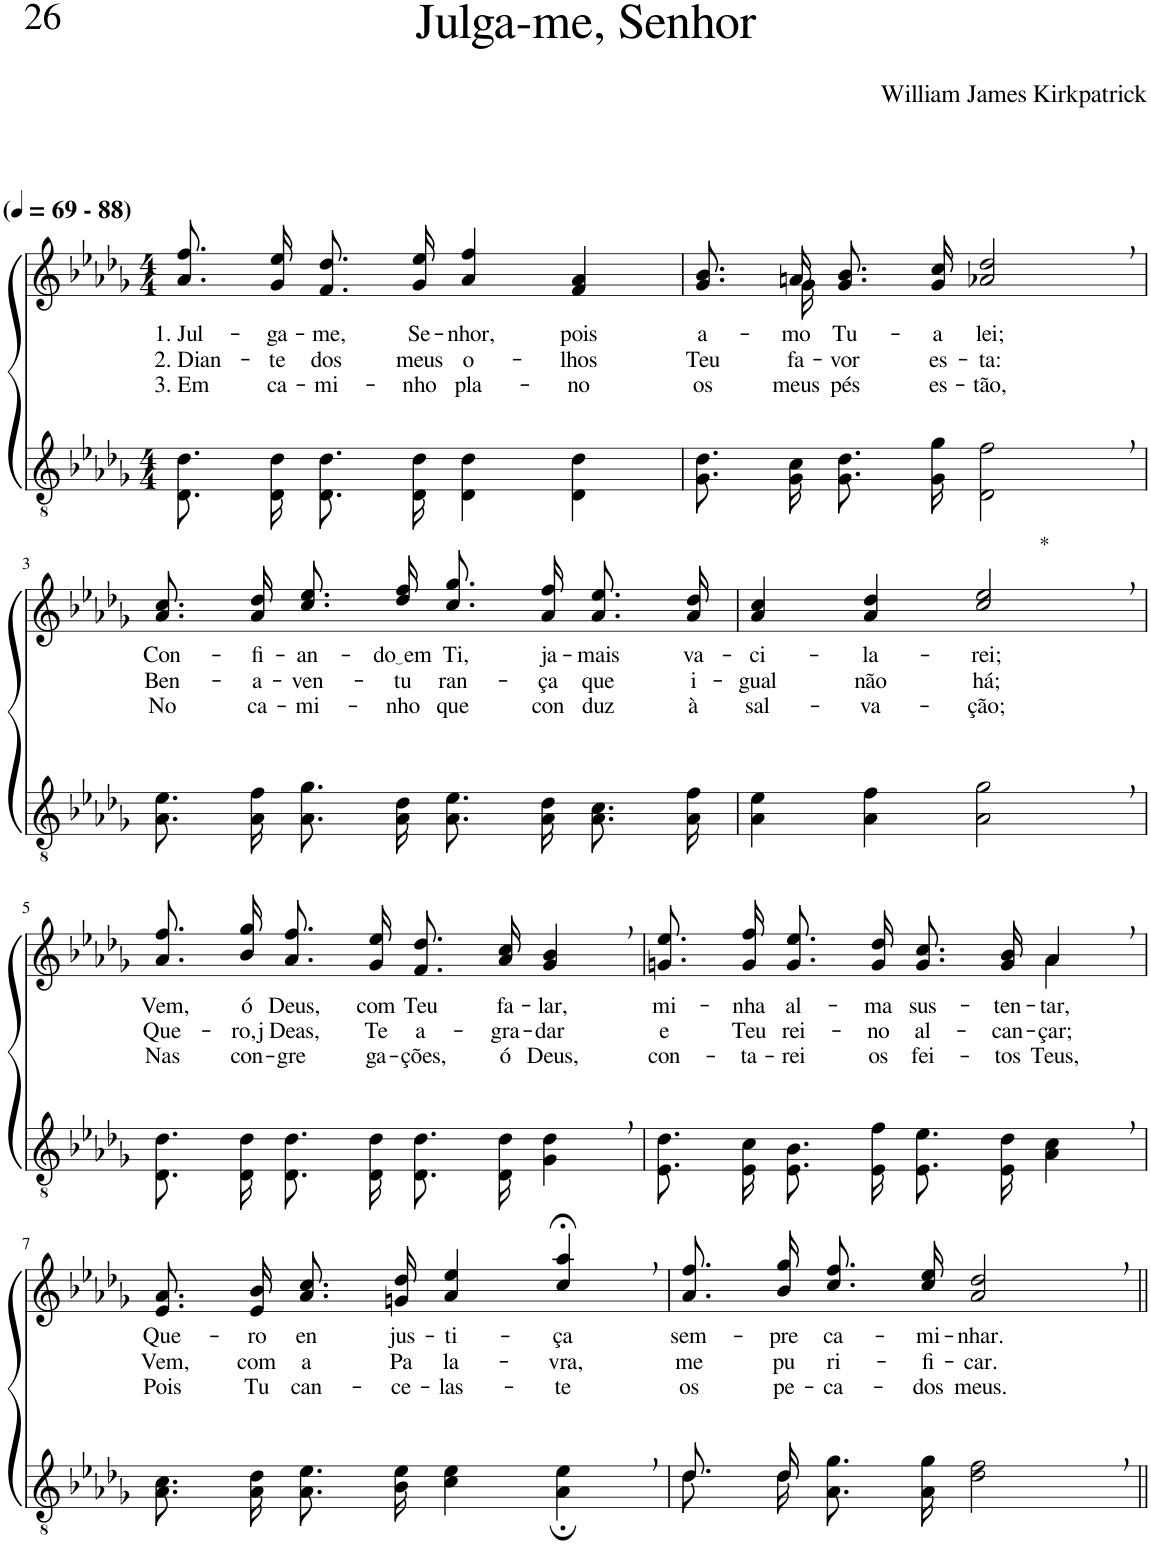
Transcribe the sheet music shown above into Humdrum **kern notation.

**kern	**kern	**text	**text	**text
*part2	*part1	*part1	*part1	*part1
*staff2	*staff1	*staff1	*staff1	*staff1
*I"Parte III e IV	*I"Parte I e II	*	*	*
*clefGv2	*clefG2	*	*	*
*Trd3c5	*Trd3c5	*	*	*
*k[b-e-a-d-g-]	*k[b-e-a-d-g-]	*	*	*
*M4/4	*M4/4	*	*	*
*MM69	*MM69	*	*	*
=1	=1	=1	=1	=1
!	!LO:TX:a:B:t=(	!	!	!
!	!LO:TX:a:B:t=- 88)	!	!	!
!	!	!LO:LY:b	!LO:LY:b	!LO:LY:b
8.D-/ 8.d-/L	8.a-\ 8.ff\L	1. Jul-	2. Dian-	3. Em
!	!	!LO:LY:b	!LO:LY:b	!LO:LY:b
16D-/ 16d-/Jk	16g-\ 16ee-\Jk	-ga-	-te	ca-
!	!	!LO:LY:b	!LO:LY:b	!LO:LY:b
8.D-/ 8.d-/L	8.f\ 8.dd-\L	-me,	dos	-mi-
!	!	!LO:LY:b	!LO:LY:b	!LO:LY:b
16D-/ 16d-/Jk	16g-\ 16ee-\Jk	Se-	meus	-nho
!	!	!LO:LY:b	!LO:LY:b	!LO:LY:b
4D-\ 4d-\	4a-/ 4ff/	-nhor,	o-	pla-
!	!	!LO:LY:b	!LO:LY:b	!LO:LY:b
4D-\ 4d-\	4f/ 4a-/	pois	-lhos	-no
=2	=2	=2	=2	=2
!	!	!LO:LY:b	!LO:LY:b	!LO:LY:b
*	*^	*	*	*
8.G-/ 8.d-/L	8.g-/ 8.b-/L	8.ryy	a-	Teu	os
!	!	!	!LO:LY:b	!LO:LY:b	!LO:LY:b
16G-/ 16c/Jk	16an/Jk	16g-\	-mo	fa-	meus
!	!	!	!LO:LY:b	!LO:LY:b	!LO:LY:b
8.G-\ 8.d-\L	8.g-/ 8.b-/L	2.ryy	Tu-	-vor	pés
!	!	!	!LO:LY:b	!LO:LY:b	!LO:LY:b
16G-\ 16g-\Jk	16g-/ 16cc/Jk	.	-a	es-	es-
!	!	!	!LO:LY:b	!LO:LY:b	!LO:LY:b
2D-\, 2f\,	2a-X/, 2dd-/,	.	lei;	-ta:	-tão,
*	*v	*v	*	*	*
!!LO:LB:g=z
=3	=3	=3	=3	=3
!	!	!LO:LY:b	!LO:LY:b	!LO:LY:b
8.A-\ 8.e-\L	8.a-\ 8.cc\L	Con-	Ben-	No
!	!	!LO:LY:b	!LO:LY:b	!LO:LY:b
16A-\ 16f\Jk	16a-\ 16dd-\Jk	-fi-	-a-	ca-
!	!	!LO:LY:b	!LO:LY:b	!LO:LY:b
8.A-\ 8.g-\L	8.cc\ 8.ee-\L	-an-	-ven-	-mi-
!	!	!LO:LY:b	!LO:LY:b	!LO:LY:b
16A-\ 16d-\Jk	16dd-\ 16ff\Jk	do em	-tu	-nho
!	!	!LO:LY:b	!LO:LY:b	!LO:LY:b
8.A-\ 8.e-\L	8.cc\ 8.gg-\L	Ti,	ran-	que
!	!	!LO:LY:b	!LO:LY:b	!LO:LY:b
16A-\ 16d-\Jk	16a-\ 16ff\Jk	ja-	-ça	con
!	!	!LO:LY:b	!LO:LY:b	!LO:LY:b
8.A-\ 8.c\L	8.a-\ 8.ee-\L	-mais	que	duz
!	!	!LO:LY:b	!LO:LY:b	!LO:LY:b
16A-\ 16f\Jk	16a-\ 16dd-\Jk	va-	i-	à
=4	=4	=4	=4	=4
!	!	!LO:LY:b	!LO:LY:b	!LO:LY:b
4A-\ 4e-\	4a-/ 4cc/	-ci-	-gual	sal-
!	!	!LO:LY:b	!LO:LY:b	!LO:LY:b
4A-\ 4f\	4a-/ 4dd-/	-la-	não	-va-
!	!LO:TX:a:t=*	!	!	!
!	!	!LO:LY:b	!LO:LY:b	!LO:LY:b
2A-\, 2g-\,	2cc/, 2ee-/,	-rei;	há;	-ção;
!!LO:LB:g=z
=5	=5	=5	=5	=5
!	!	!LO:LY:b	!LO:LY:b	!LO:LY:b
8.D-/ 8.d-/L	8.a-\ 8.ff\L	Vem,	Que-	Nas
!	!	!LO:LY:b	!LO:LY:b	!LO:LY:b
16D-/ 16d-/Jk	16b-\ 16gg-\Jk	ó	-ro,j	con-
!	!	!LO:LY:b	!LO:LY:b	!LO:LY:b
8.D-/ 8.d-/L	8.a-\ 8.ff\L	Deus,	Deas,	-gre
!	!	!LO:LY:b	!LO:LY:b	!LO:LY:b
16D-/ 16d-/Jk	16g-\ 16ee-\Jk	com	Te	ga-
!	!	!LO:LY:b	!LO:LY:b	!LO:LY:b
8.D-/ 8.d-/L	8.f/ 8.dd-/L	Teu	a-	-ções,
!	!	!LO:LY:b	!LO:LY:b	!LO:LY:b
16D-/ 16d-/Jk	16a-/ 16cc/Jk	fa-	-gra-	ó
!	!	!LO:LY:b	!LO:LY:b	!LO:LY:b
4G-\, 4d-\,	4g-/, 4b-/,	-lar,	-dar	Deus,
=6	=6	=6	=6	=6
!	!	!LO:LY:b	!LO:LY:b	!LO:LY:b
*	*^	*	*	*
8.E-/ 8.d-/L	8.gn\ 8.ee-\L	2.ryy	mi-	e	con-
!	!	!	!LO:LY:b	!LO:LY:b	!LO:LY:b
16E-/ 16c/Jk	16g\ 16ff\Jk	.	-nha	Teu	-ta-
!	!	!	!LO:LY:b	!LO:LY:b	!LO:LY:b
8.E-\ 8.B-\L	8.g\ 8.ee-\L	.	al-	rei-	-rei
!	!	!	!LO:LY:b	!LO:LY:b	!LO:LY:b
16E-\ 16f\Jk	16g\ 16dd-\Jk	.	-ma	-no	os
!	!	!	!LO:LY:b	!LO:LY:b	!LO:LY:b
8.E-/ 8.e-/L	8.g/ 8.cc/L	.	sus-	al-	fei-
!	!	!	!LO:LY:b	!LO:LY:b	!LO:LY:b
16E-/ 16d-/Jk	16g/ 16b-/Jk	.	-ten-	-can-	-tos
!	!	!	!LO:LY:b	!LO:LY:b	!
!	!	!	!	!	!LO:LY:b
4A-\, 4c\,	4a-,/	4a-\	.	.	Teus,
*	*v	*v	*	*	*
!!LO:LB:g=z
=7	=7	=7	=7	=7
*k[b-e-a-d-g-]	*k[b-e-a-d-g-]	*	*	*
*	*^	*	*	*
!	!	!	!LO:LY:b	!LO:LY:b	!LO:LY:b
*	*v	*v	*	*	*
8.A-\ 8.c\L	8.e-/ 8.a-/L	Que-	-Vem,	Pois
!	!	!LO:LY:b	!LO:LY:b	!LO:LY:b
16A-\ 16d-\Jk	16e-/ 16b-/Jk	-ro	com	Tu
!	!	!LO:LY:b	!LO:LY:b	!LO:LY:b
8.A-\ 8.e-\L	8.a-\ 8.cc\L	en	a	can-
!	!	!LO:LY:b	!LO:LY:b	!LO:LY:b
16B-\ 16e-\Jk	16gn\ 16dd-\Jk	jus-	Pa	-ce-
!	!	!LO:LY:b	!LO:LY:b	!LO:LY:b
4c\ 4e-\	4a-/ 4ee-/	-ti-	la-	-las-
!	!	!LO:LY:b	!LO:LY:b	!LO:LY:b
4A-\;, 4e-\;,	4cc/;<, 4aa-/;<,	-ça	-vra,	-te
=8	=8	=8	=8	=8
*^	*	*	*	*
!	!	!	!LO:LY:b	!LO:LY:b	!LO:LY:b
8.d-/L	8.d-\L	8.a-\ 8.ff\L	sem-	me	os
!	!	!	!LO:LY:b	!LO:LY:b	!LO:LY:b
16d-/Jk	16d-\Jk	16b-\ 16gg-\Jk	-pre	pu	pe-
!	!	!	!LO:LY:b	!LO:LY:b	!LO:LY:b
8.A-\ 8.g-\L	2.ryy	8.cc\ 8.ff\L	ca-	ri-	-ca-
!	!	!	!LO:LY:b	!LO:LY:b	!LO:LY:b
16A-\ 16g-\Jk	.	16cc\ 16ee-\Jk	-mi-	-fi-	-dos
!	!	!	!LO:LY:b	!LO:LY:b	!LO:LY:b
2d-\, 2f\,	.	2a-/, 2dd-/,	-nhar.	-car.	meus.
*v	*v	*	*	*	*
=||	=||	=||	=||	=||
*-	*-	*-	*-	*-
